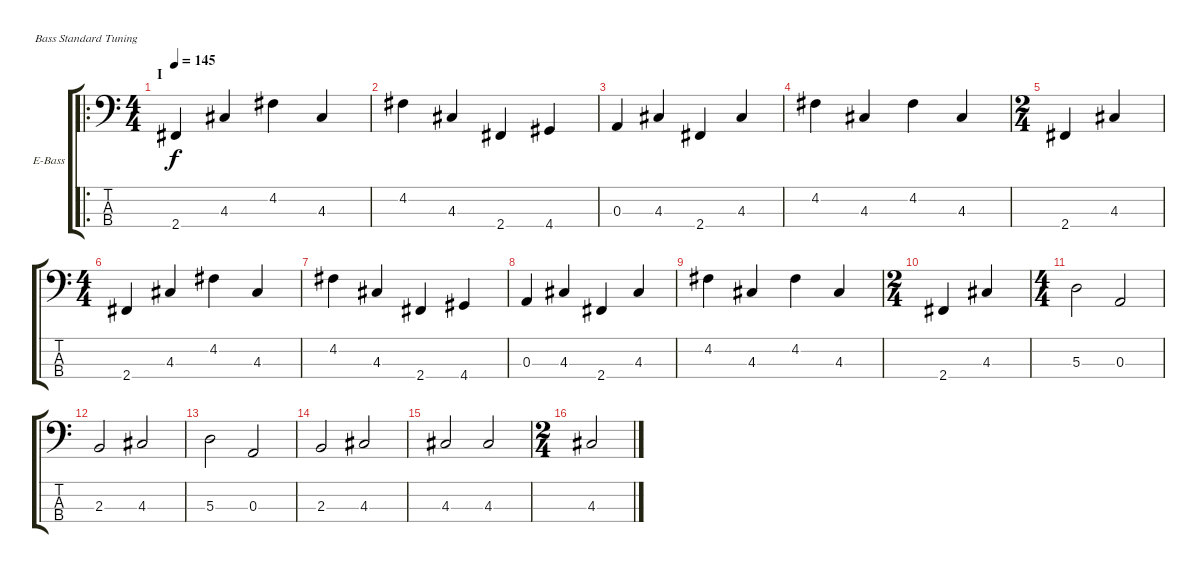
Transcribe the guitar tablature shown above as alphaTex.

\defaultSystemsLayout 4
\bracketExtendMode groupsimilarinstruments
\firstSystemTrackNameOrientation horizontal
\otherSystemsTrackNameOrientation horizontal
\track ("Bass" "E-Bass") {instrument electricbassfinger}
\staff {score tabs}
\tuning (G2 D2 A1 E1)
\ro
\ts (4 4)
\section ("" "I")
\tempo 145
\clef f4
\scale
0.485477
\ks c
2.4.4{dy f instrument electricbassfinger} 4.3.4 4.2.4 4.3.4 |
\scale
0.257261 4.2.4 4.3.4 2.4.4 4.4.4 |
\scale
0.257261 0.3.4 4.3.4 2.4.4 4.3.4 |
4.2.4 4.3.4 4.2.4 4.3.4 |
\ts (2 4)
2.4.4 4.3.4 |
\ts (4 4)
2.4.4 4.3.4 4.2.4 4.3.4 |
4.2.4 4.3.4 2.4.4 4.4.4 |
0.3.4 4.3.4 2.4.4 4.3.4 |
4.2.4 4.3.4 4.2.4 4.3.4 |
\ts (2 4)
2.4.4 4.3.4 |
\ts (4 4)
5.3.2 0.3.2 |
2.3.2 4.3.2 |
5.3.2 0.3.2 |
2.3.2 4.3.2 |
4.3.2 4.3.2 |
\ts (2 4)
4.3.2
